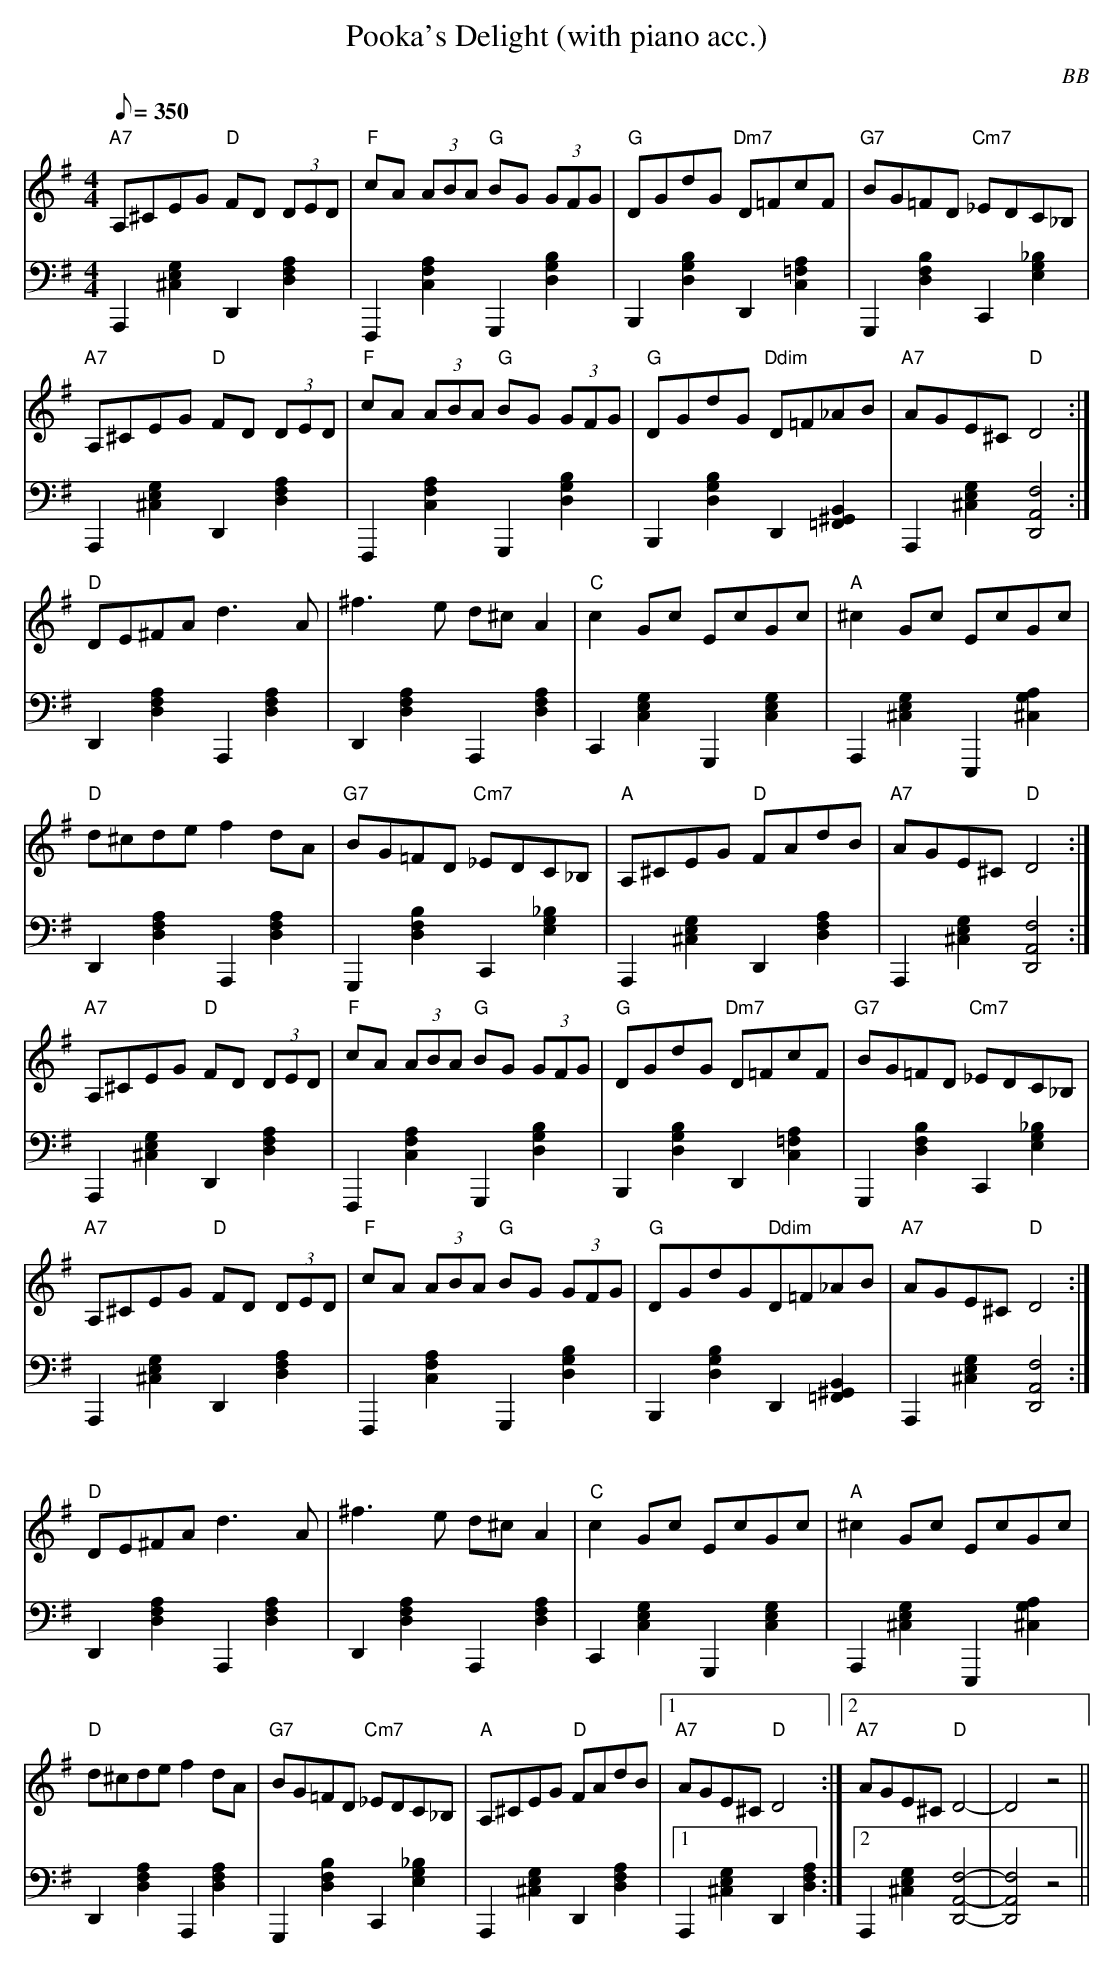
X:1
T: Pooka's Delight (with piano acc.)
C: BB
Q: 1/8=350
M: 4/4
L: 1/8
V: 1 program 1 110 %fiddle
V: 2 volume=70 clef=bass m=D program 1 00
K: Dmix
[V:1] "A7"A,^CEG "D"FD (3DED|"F"cA (3ABA "G"BG (3GFG|"G"DGdG "Dm7"D=FcF|\
"G7"BG=FD "Cm7"_EDC_B,|
[V:2] A,,2[G2^C2E2]D,2[A2D2F2]|F,,2[A2C2F2]G,,2[G2B2D2]|B,,2[G2B2D2]D,2[A2C2=F2]|\
G,,2[F2B2D2]C,2[E2G2_B2]|
[V:1] "A7"A,^CEG "D"FD (3DED|"F"cA (3ABA "G"BG (3GFG|"G"DGdG "Ddim"D=F_AB|\
"A7"AGE^C "D"D4 :|
[V:2] A,,2[G2^C2E2]D,2[A2D2F2]|F,,2[A2C2F2]G,,2[G2B2D2]|B,,2[G2B2D2]D,2[=F,2^G,2B,2]|\
A,,2[G2^C2E2][D,4F4A,4] :|
[V:1] "D"DE^FA d3 A|^f3 e d^c A2|"C"c2 Gc EcGc|"A"^c2 Gc EcGc|
[V:2] D,2[A2D2F2]A,,2[A2D2F2]|D,2[A2D2F2]A,,2[A2D2F2]|C,2[E2G2C2]G,,2[E2C2G2]|\
A,,2[G2^C2E2]E,,2[G2^C2A2]|
[V:1] "D"d^cde f2 dA|"G7"BG=FD "Cm7"_EDC_B,|"A"A,^CEG "D"FAdB|"A7"AGE^C "D"D4 :|
[V:2] D,2[A2D2F2]A,,2[A2D2F2]|G,,2[F2B2D2]C,2[E2G2_B2]|A,,2[G2^C2E2]D,2[A2D2F2]|\
A,,2[G2^C2E2][D,4A,4F4]:|
[V:1] "A7"A,^CEG "D"FD (3DED|"F"cA (3ABA "G"BG (3GFG|"G"DGdG "Dm7"D=FcF|\
"G7"BG=FD "Cm7"_EDC_B,|
[V:2] A,,2[G2^C2E2]D,2[A2D2F2]|F,,2[A2C2F2]G,,2[G2B2D2]|B,,2[G2B2D2]D,2[A2C2=F2]|\
G,,2[F2B2D2]C,2[E2G2_B2]|
[V:1] "A7"A,^CEG "D"FD (3DED|"F"cA (3ABA "G"BG (3GFG|"G"DGdG" Ddim"D=F_AB|\
"A7"AGE^C "D"D4 :|
[V:2] A,,2[G2^C2E2]D,2[A2D2F2]|F,,2[A2C2F2]G,,2[G2B2D2]|B,,2[G2B2D2]D,2[=F,2^G,2B,2]|\
A,,2[G2^C2E2][D,4F4A,4] :|
[V:1] "D"DE^FA d3 A|^f3 e d^c A2|"C"c2 Gc EcGc|"A"^c2 Gc EcGc|
[V:2] D,2[A2D2F2]A,,2[A2D2F2]|D,2[A2D2F2]A,,2[A2D2F2]|C,2[E2G2C2]G,,2[E2C2G2]|\
A,,2[G2^C2E2]E,,2[G2^C2A2]|
[V:1] "D"d^cde f2 dA|"G7"BG=FD "Cm7"_EDC_B,|"A"A,^CEG "D"FAdB|1 "A7"AGE^C "D"D4 :|2\
"A7"AGE^C "D"D4-|D4 z4||
[V:2] D,2[A2D2F2]A,,2[A2D2F2]|G,,2[F2B2D2]C,2[E2G2_B2]|A,,2[G2^C2E2]D,2[A2D2F2]|1\
A,,2[G2^C2E2]D,2[A2D2F2]:|2 A,,2[G2^C2E2][D,4-A,4-F4-]|[D,4A,4F4] z4||
